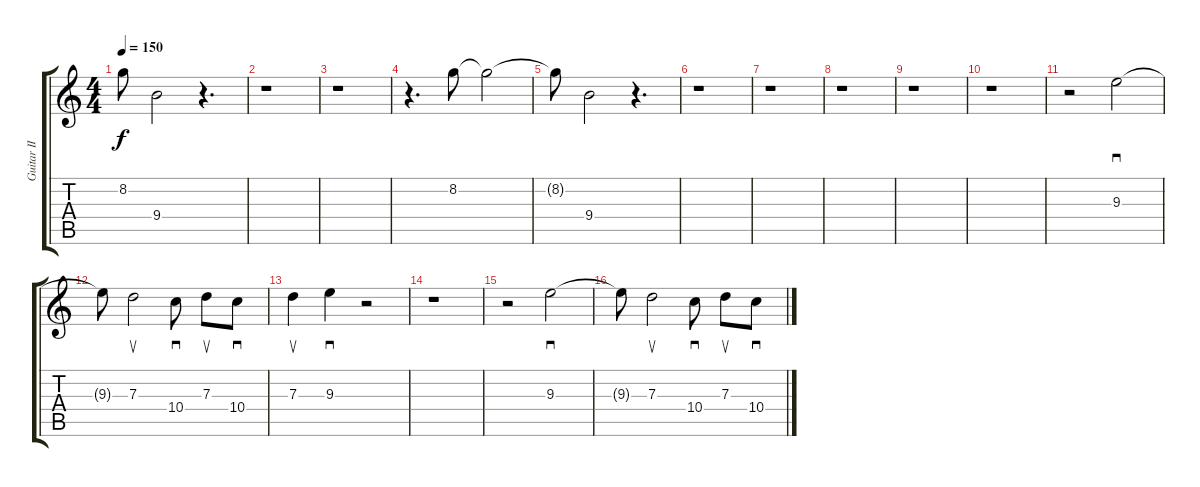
\track ("Guitar II" "Guitar II") {instrument overdrivenguitar}
\staff {score tabs}
\tuning (E4 B3 G3 D3 A2 E2) {hide}
\ts (4 4)
\tempo 150
\clef g2
\ks c
8.2{t}.8{dy f} 9.4.2 r.4{d} |
r.1 |
r.1 |
r.4{d} 8.2.8 8.2{t}.2 |
8.2{t}.8 9.4.2 r.4{d} |
r.1 |
r.1 |
r.1 |
r.1 |
r.1 |
r.2 9.3.2{sd} |
9.3{t}.8 7.3.2{su} 10.4.8{sd} 7.3.8{su} 10.4.8{sd} |
7.3.4{su} 9.3.4{sd} r.2 |
r.1 |
r.2 9.3.2{sd} |
9.3{t}.8 7.3.2{su} 10.4.8{sd} 7.3.8{su} 10.4.8{sd}
